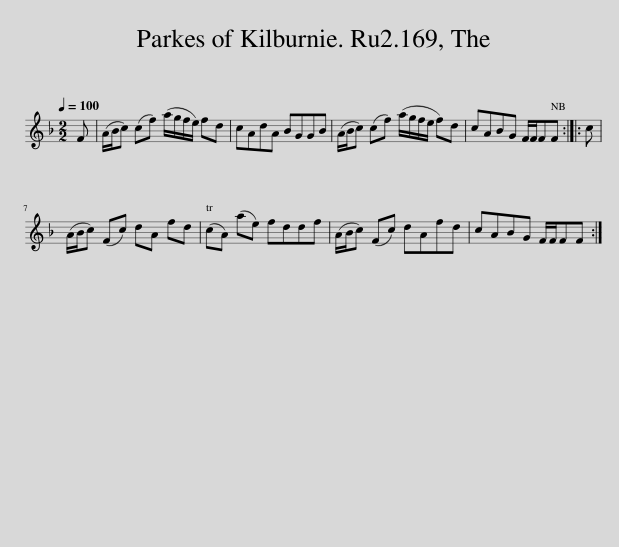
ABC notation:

X:1
L:1/8
Q:1/4=100
M:2/2
I:linebreak $
K:F
V:1 treble
V:1
 F | (A/B/c) (cf) (a/g/f/e/) fd | cAdA BGGB | (A/B/c) (cf) (a/g/f/e/ f)d | cABG F/F/FF :: %5
 c |$ (A/B/c) (Fc) dA fd | (cA) (ae) fddf | (A/B/c) (Fc) dAfd | cABG F/F/FF :| %10
